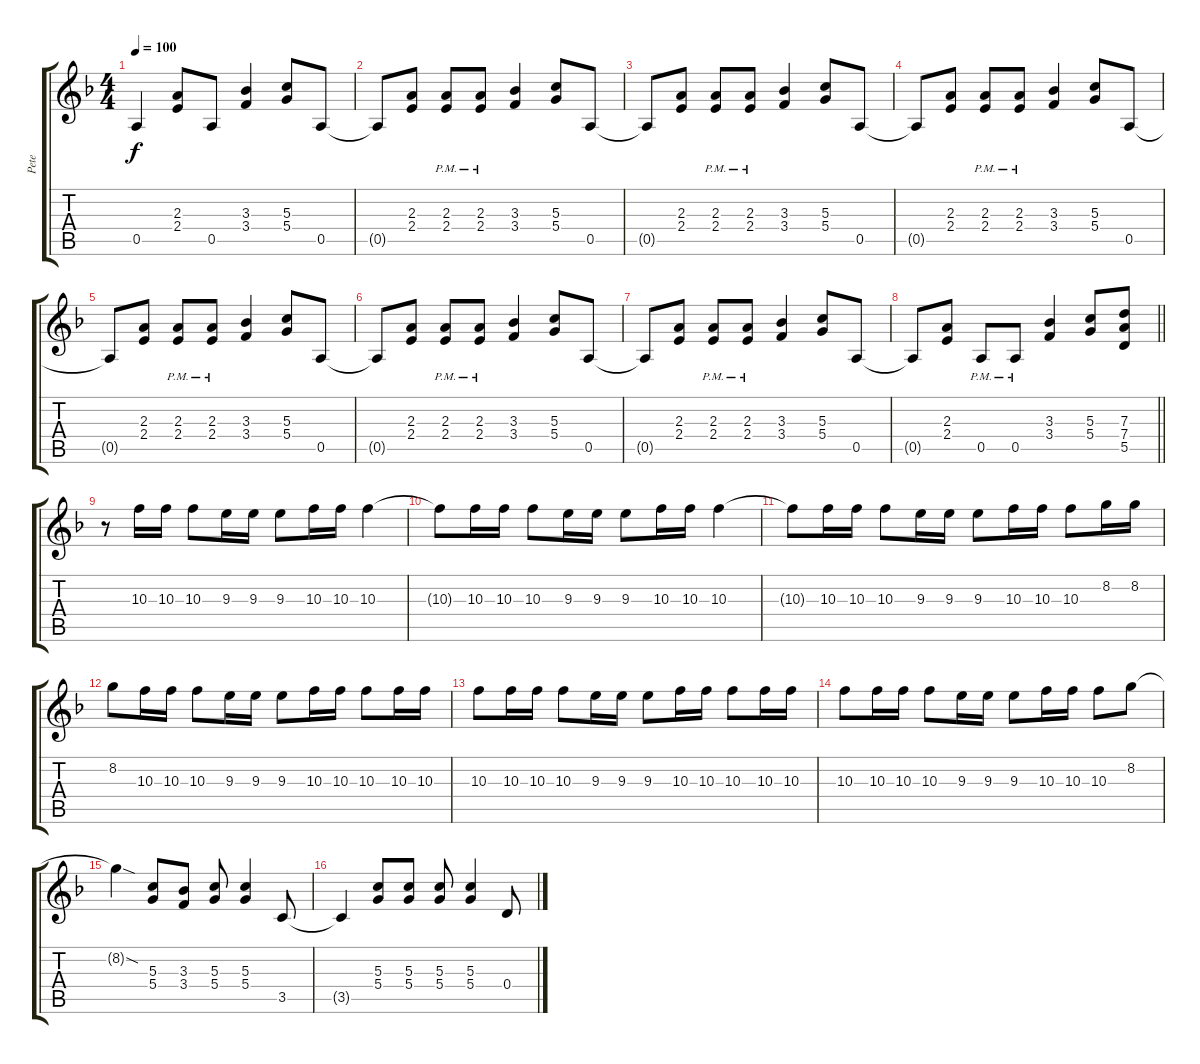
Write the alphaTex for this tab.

\track ("Pete" "Pete") {instrument distortionguitar}
\staff {score tabs}
\tuning (E4 B3 G3 D3 A2 E2) {hide}
\ts (4 4)
\tempo 100
\clef g2
\ks dminor
0.5.4{dy f} (2.3 2.4).8 0.5.8 (3.3 3.4).4 (5.3 5.4).8 0.5.8 |
0.5{t}.8 (2.3 2.4).8 (2.3{pm} 2.4{pm}).8 (2.3{pm} 2.4{pm}).8 (3.3 3.4).4 (5.3 5.4).8 0.5.8 |
0.5{t}.8 (2.3 2.4).8 (2.3{pm} 2.4{pm}).8 (2.3{pm} 2.4{pm}).8 (3.3 3.4).4 (5.3 5.4).8 0.5.8 |
0.5{t}.8 (2.3 2.4).8 (2.3{pm} 2.4{pm}).8 (2.3{pm} 2.4{pm}).8 (3.3 3.4).4 (5.3 5.4).8 0.5.8 |
0.5{t}.8 (2.3 2.4).8 (2.3{pm} 2.4{pm}).8 (2.3{pm} 2.4{pm}).8 (3.3 3.4).4 (5.3 5.4).8 0.5.8 |
0.5{t}.8 (2.3 2.4).8 (2.3{pm} 2.4{pm}).8 (2.3{pm} 2.4{pm}).8 (3.3 3.4).4 (5.3 5.4).8 0.5.8 |
0.5{t}.8 (2.3 2.4).8 (2.3{pm} 2.4{pm}).8 (2.3{pm} 2.4{pm}).8 (3.3 3.4).4 (5.3 5.4).8 0.5.8 |
\barLineRight lightlight
0.5{t}.8 (2.3 2.4).8 0.5{pm}.8 0.5{pm}.8 (3.3 3.4).4 (5.3 5.4).8 (7.3 7.4 5.5).8 |
r.8 10.3.16 10.3.16 10.3.8 9.3.16 9.3.16 9.3.8 10.3.16 10.3.16 10.3.4 |
10.3{t}.8 10.3.16 10.3.16 10.3.8 9.3.16 9.3.16 9.3.8 10.3.16 10.3.16 10.3.4 |
10.3{t}.8 10.3.16 10.3.16 10.3.8 9.3.16 9.3.16 9.3.8 10.3.16 10.3.16 10.3.8 8.2.16 8.2.16 |
8.2.8 10.3.16 10.3.16 10.3.8 9.3.16 9.3.16 9.3.8 10.3.16 10.3.16 10.3.8 10.3.16 10.3.16 |
10.3.8 10.3.16 10.3.16 10.3.8 9.3.16 9.3.16 9.3.8 10.3.16 10.3.16 10.3.8 10.3.16 10.3.16 |
10.3.8 10.3.16 10.3.16 10.3.8 9.3.16 9.3.16 9.3.8 10.3.16 10.3.16 10.3.8 8.2.8 |
8.2{sod t}.4 (5.3 5.4).8 (3.3 3.4).8 (5.3 5.4).8 (5.3 5.4).4 3.5.8 |
3.5{t}.4 (5.3 5.4).8 (5.3 5.4).8 (5.3 5.4).8 (5.3 5.4).4 0.4.8
